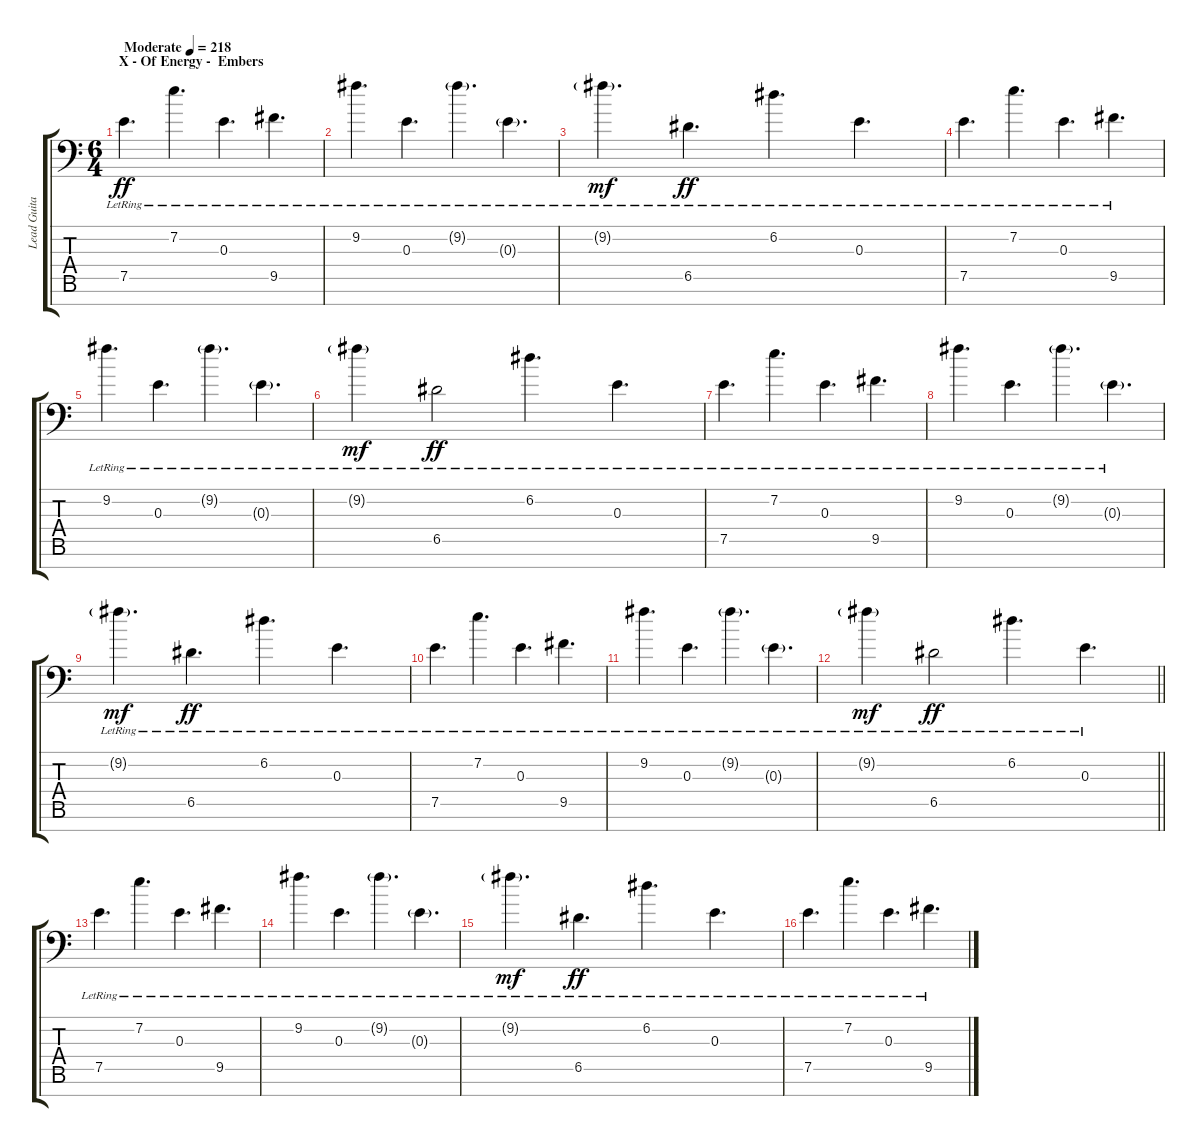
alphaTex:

\track ("Lead Guitar #2" "Lead Guita") {instrument electricguitarjazz}
\staff {score tabs}
\tuning (D4 A3 E3 D3 A2 E2 A1) {hide}
\ts (6 4)
\section ("" "X - Of Energy -  Embers")
\tempo (218 "Moderate")
\clef f4
\ks c
7.5{lr}.4{d dy ff instrument electricguitarjazz} 7.2{lr}.4{d} 0.3{lr}.4{d} 9.5{lr}.4{d} |
9.2{lr}.4{d} 0.3{lr}.4{d} 9.2{g lr}.4{d} 0.3{g lr}.4{d} |
9.2{g lr}.4{d dy mf} 6.5{lr}.4{d dy ff} 6.2{lr}.4{d} 0.3{lr}.4{d} |
7.5{lr}.4{d} 7.2{lr}.4{d} 0.3{lr}.4{d} 9.5{lr}.4{d} |
9.2{lr}.4{d} 0.3{lr}.4{d} 9.2{g lr}.4{d} 0.3{g lr}.4{d} |
9.2{g lr}.4{dy mf} 6.5{lr}.2{dy ff} 6.2{lr}.4{d} 0.3{lr}.4{d} |
7.5{lr}.4{d} 7.2{lr}.4{d} 0.3{lr}.4{d} 9.5{lr}.4{d} |
9.2{lr}.4{d} 0.3{lr}.4{d} 9.2{g lr}.4{d} 0.3{g lr}.4{d} |
9.2{g lr}.4{d dy mf} 6.5{lr}.4{d dy ff} 6.2{lr}.4{d} 0.3{lr}.4{d} |
7.5{lr}.4{d} 7.2{lr}.4{d} 0.3{lr}.4{d} 9.5{lr}.4{d} |
9.2{lr}.4{d} 0.3{lr}.4{d} 9.2{g lr}.4{d} 0.3{g lr}.4{d} |
\barLineRight lightlight
9.2{g lr}.4{dy mf} 6.5{lr}.2{dy ff} 6.2{lr}.4{d} 0.3{lr}.4{d} |
\section ("" "")
7.5{lr}.4{d} 7.2{lr}.4{d} 0.3{lr}.4{d} 9.5{lr}.4{d} |
9.2{lr}.4{d} 0.3{lr}.4{d} 9.2{g lr}.4{d} 0.3{g lr}.4{d} |
9.2{g lr}.4{d dy mf} 6.5{lr}.4{d dy ff} 6.2{lr}.4{d} 0.3{lr}.4{d} |
7.5{lr}.4{d} 7.2{lr}.4{d} 0.3{lr}.4{d} 9.5{lr}.4{d}
